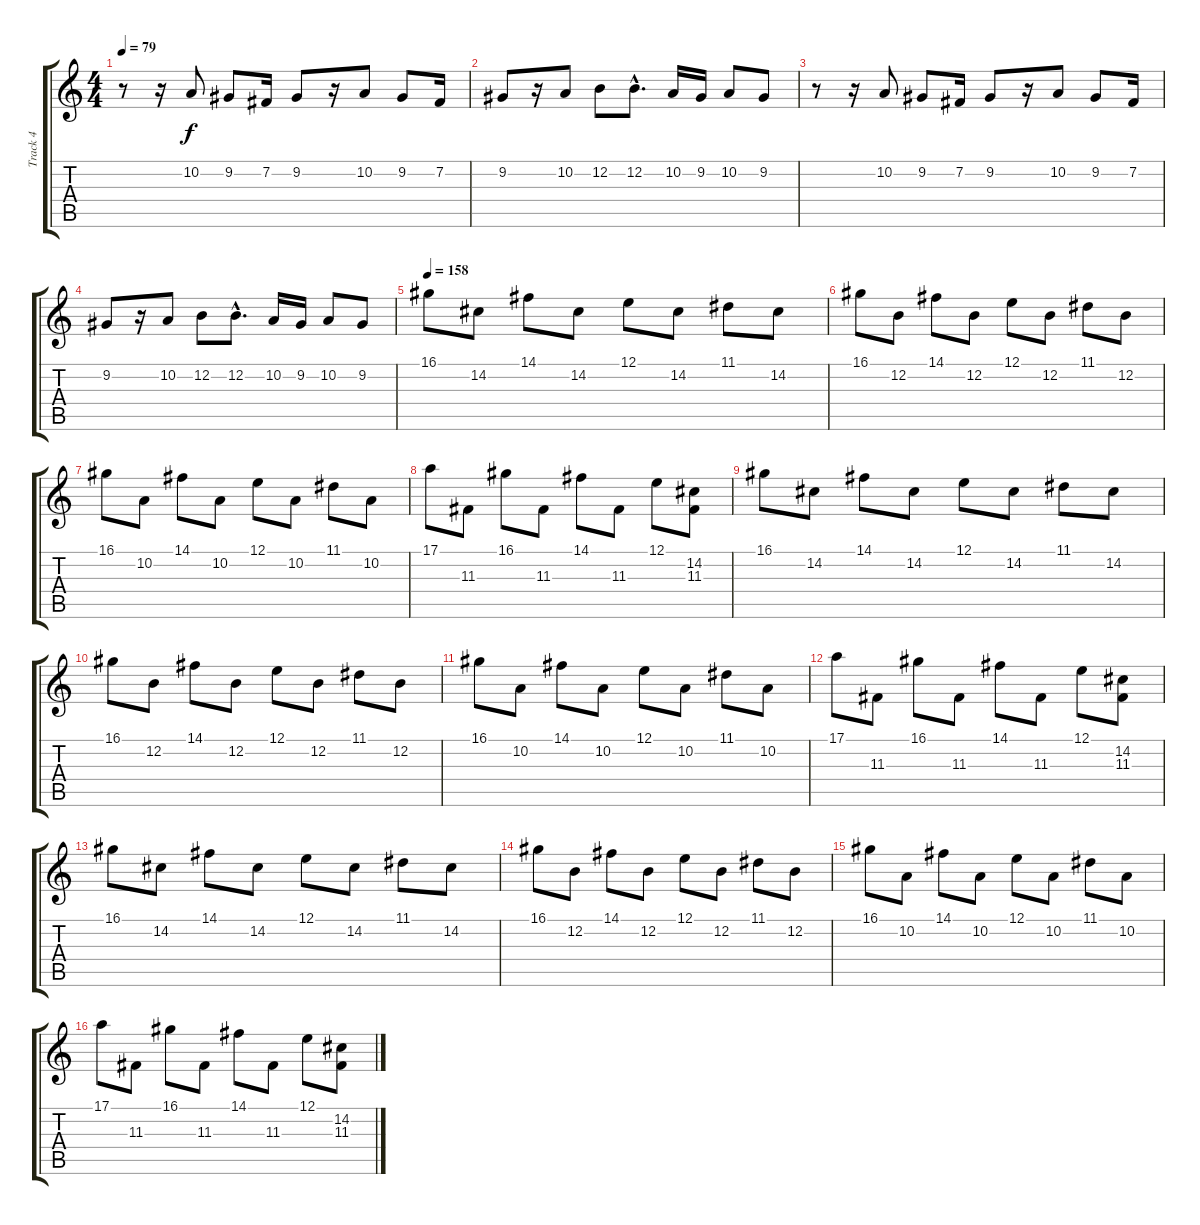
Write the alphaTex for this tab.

\track ("Track 4" "Track 4") {instrument stringensemble1}
\staff {score tabs}
\tuning (E4 B3 G3 D3 A2 E2) {hide}
\ts (4 4)
\tempo 79
\clef g2
\ks c
r.8{dy f} r.16 10.2.8 9.2.8 7.2.16 9.2.8 r.16 10.2.8 9.2.8 7.2.16 |
9.2.8 r.16 10.2.8 12.2.8 12.2{hac}.8{d} 10.2.16 9.2.16 10.2.8 9.2.8 |
r.8 r.16 10.2.8 9.2.8 7.2.16 9.2.8 r.16 10.2.8 9.2.8 7.2.16 |
9.2.8 r.16 10.2.8 12.2.8 12.2{hac}.8{d} 10.2.16 9.2.16 10.2.8 9.2.8 |
\tempo 158
16.1.8 14.2.8 14.1.8 14.2.8 12.1.8 14.2.8 11.1.8 14.2.8 |
16.1.8 12.2.8 14.1.8 12.2.8 12.1.8 12.2.8 11.1.8 12.2.8 |
16.1.8 10.2.8 14.1.8 10.2.8 12.1.8 10.2.8 11.1.8 10.2.8 |
17.1.8 11.3.8 16.1.8 11.3.8 14.1.8 11.3.8 12.1.8 (14.2 11.3).8 |
16.1.8 14.2.8 14.1.8 14.2.8 12.1.8 14.2.8 11.1.8 14.2.8 |
16.1.8 12.2.8 14.1.8 12.2.8 12.1.8 12.2.8 11.1.8 12.2.8 |
16.1.8 10.2.8 14.1.8 10.2.8 12.1.8 10.2.8 11.1.8 10.2.8 |
17.1.8 11.3.8 16.1.8 11.3.8 14.1.8 11.3.8 12.1.8 (14.2 11.3).8 |
16.1.8 14.2.8 14.1.8 14.2.8 12.1.8 14.2.8 11.1.8 14.2.8 |
16.1.8 12.2.8 14.1.8 12.2.8 12.1.8 12.2.8 11.1.8 12.2.8 |
16.1.8 10.2.8 14.1.8 10.2.8 12.1.8 10.2.8 11.1.8 10.2.8 |
17.1.8 11.3.8 16.1.8 11.3.8 14.1.8 11.3.8 12.1.8 (14.2 11.3).8
